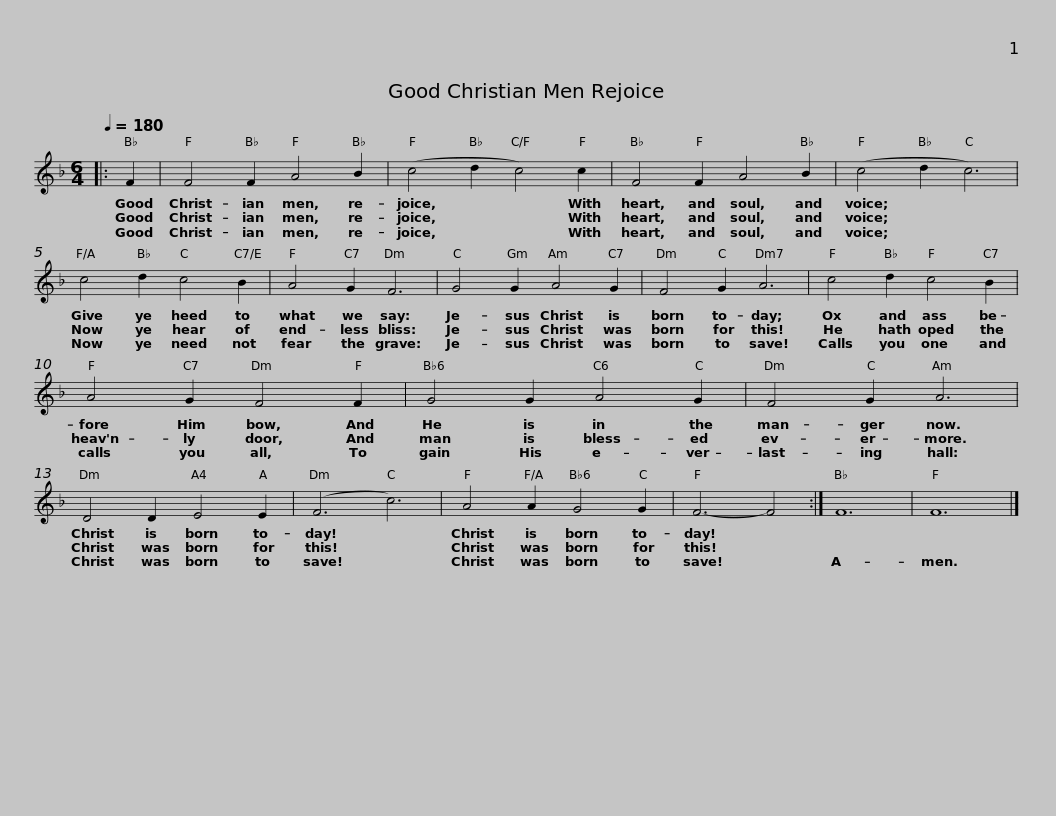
X:1
L:1/8
Q:1/4=180
M:6/4
I:linebreak $
K:F
V:1 treble
V:1
|: F2 | F4 F2 A4 B2 | (c4 d2 c4) c2 | F4 F2 A4 B2 | (c4 d2 c6) |$ %5
 c4 d2 c4 B2 | A4 G2 F6 | G4 G2 A4 G2 | F4 G2 A6 |$ c4 d2 c4 B2 | %10
 A4 G2 F4 F2 | G4 G2 A4 G2 | F4 G2 A6 |$ D4 D2 E4 E2 | (F6 c6) | %15
 A4 A2 G4 G2 | F6- F4 :| F12 | F12 |] %19
